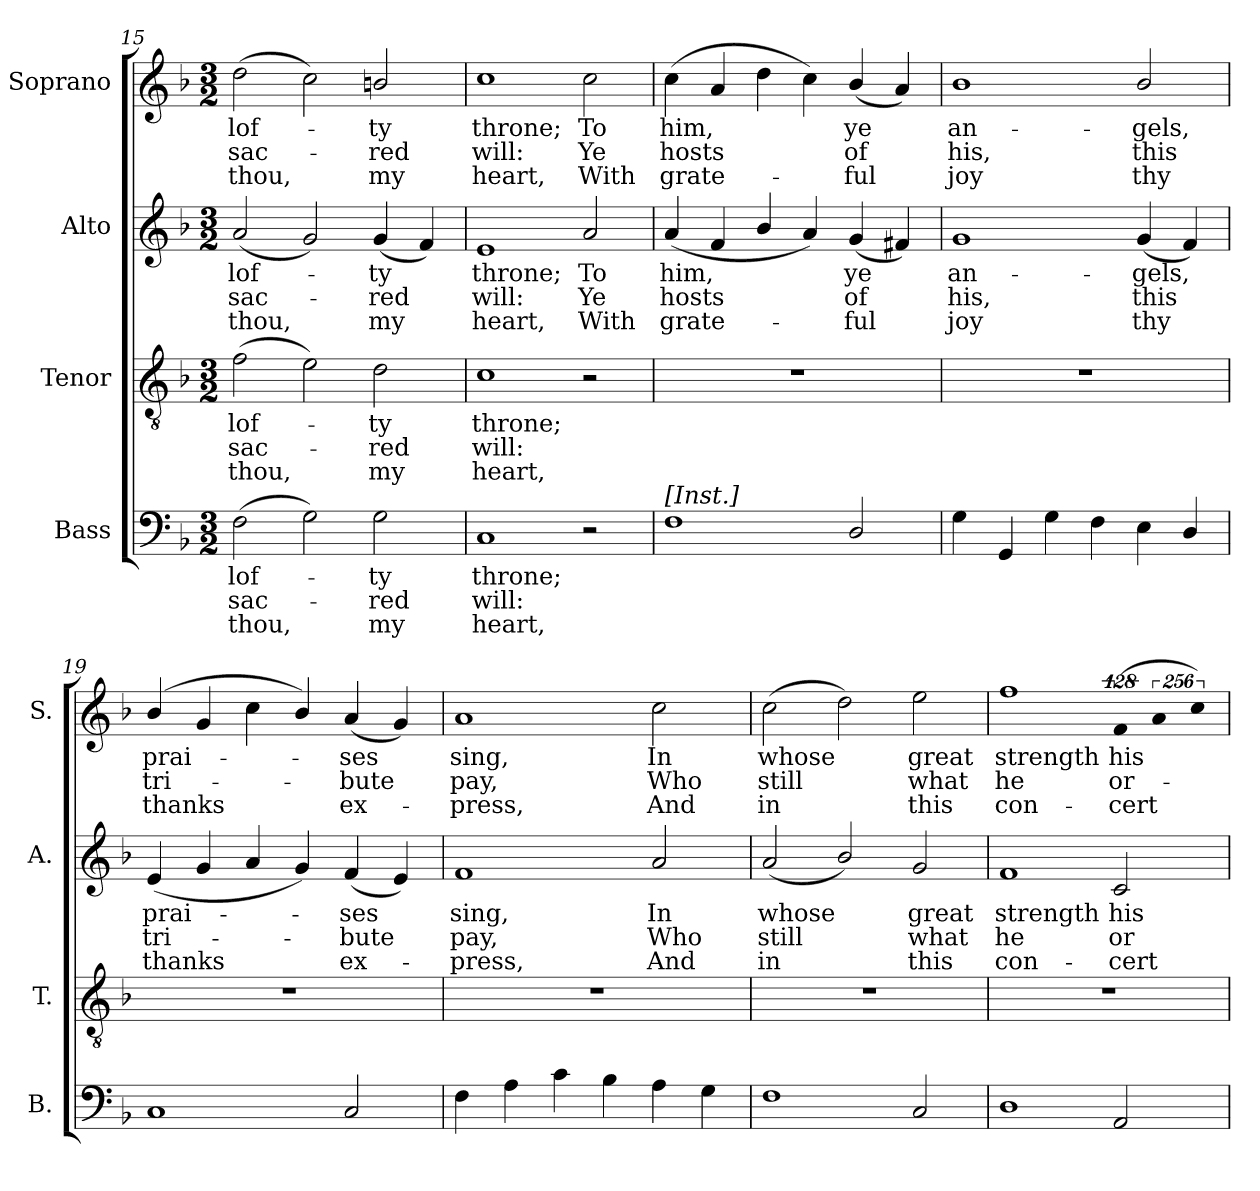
**kern	**text	**text	**text	**kern	**text	**text	**text	**kern	**text	**text	**text	**kern	**text	**text	**text
*part4	*part4	*part4	*part4	*part3	*part3	*part3	*part3	*part2	*part2	*part2	*part2	*part1	*part1	*part1	*part1
*staff4	*staff4	*staff4	*staff4	*staff3	*staff3	*staff3	*staff3	*staff2	*staff2	*staff2	*staff2	*staff1	*staff1	*staff1	*staff1
*I"Bass	*	*	*	*I"Tenor	*	*	*	*I"Alto	*	*	*	*I"Soprano	*	*	*
*I'B.	*	*	*	*I'T.	*	*	*	*I'A.	*	*	*	*I'S.	*	*	*
!!LO:LB:g=z
*clefF4	*	*	*	*clefGv2	*	*	*	*clefG2	*	*	*	*clefG2	*	*	*
*	*	*	*	*ITrd7c12	*	*	*	*	*	*	*	*	*	*	*
*k[b-]	*	*	*	*k[b-]	*	*	*	*k[b-]	*	*	*	*k[b-]	*	*	*
*F:	*	*	*	*F:	*	*	*	*F:	*	*	*	*F:	*	*	*
*M3/2	*	*	*	*M3/2	*	*	*	*M3/2	*	*	*	*M3/2	*	*	*
=15	=15	=15	=15	=15	=15	=15	=15	=15	=15	=15	=15	=15	=15	=15	=15
!	!LO:LY:b:color=#000000	!LO:LY:b:color=#000000	!LO:LY:b:color=#000000	!	!	!	!	!	!	!	!	!	!	!	!
!	!	!	!	!	!LO:LY:b:color=#000000	!LO:LY:b:color=#000000	!LO:LY:b:color=#000000	!	!	!	!	!	!	!	!
!	!	!	!	!	!	!	!	!	!LO:LY:b:color=#000000	!LO:LY:b:color=#000000	!LO:LY:b:color=#000000	!	!	!	!
!	!	!	!	!	!	!	!	!	!	!	!	!	!LO:LY:b:color=#000000	!LO:LY:b:color=#000000	!LO:LY:b:color=#000000
(2Fi\	lof-	sac-	thou,	(2Fi\	lof-	sac-	thou,	(2ai/	lof-	sac-	thou,	(2ddi\	lof-	sac-	thou,
2Gi\)	.	.	.	2Ei\)	.	.	.	2gi/)	.	.	.	2cci\)	.	.	.
!	!LO:LY:b:color=#000000	!LO:LY:b:color=#000000	!LO:LY:b:color=#000000	!	!	!	!	!	!	!	!	!	!	!	!
!	!	!	!	!	!LO:LY:b:color=#000000	!LO:LY:b:color=#000000	!LO:LY:b:color=#000000	!	!	!	!	!	!	!	!
!	!	!	!	!	!	!	!	!	!LO:LY:b:color=#000000	!LO:LY:b:color=#000000	!LO:LY:b:color=#000000	!	!	!	!
!	!	!	!	!	!	!	!	!	!	!	!	!	!LO:LY:b:color=#000000	!LO:LY:b:color=#000000	!LO:LY:b:color=#000000
2Gi\	-ty	-red	my	2Di\	-ty	-red	my	(4gi/	-ty	-red	my	2bni/	-ty	-red	my
.	.	.	.	.	.	.	.	4fi/)	.	.	.	.	.	.	.
=16	=16	=16	=16	=16	=16	=16	=16	=16	=16	=16	=16	=16	=16	=16	=16
!	!LO:LY:b:color=#000000	!LO:LY:b:color=#000000	!LO:LY:b:color=#000000	!	!	!	!	!	!	!	!	!	!	!	!
!	!	!	!	!	!LO:LY:b:color=#000000	!LO:LY:b:color=#000000	!LO:LY:b:color=#000000	!	!	!	!	!	!	!	!
!	!	!	!	!	!	!	!	!	!LO:LY:b:color=#000000	!LO:LY:b:color=#000000	!LO:LY:b:color=#000000	!	!	!	!
!	!	!	!	!	!	!	!	!	!	!	!	!	!LO:LY:b:color=#000000	!LO:LY:b:color=#000000	!LO:LY:b:color=#000000
1Ci	throne;	will:	heart,	1Ci	throne;	will:	heart,	1ei	throne;	will:	heart,	1cci	throne;	will:	heart,
!	!	!	!	!	!	!	!	!	!LO:LY:b:color=#000000	!LO:LY:b:color=#000000	!LO:LY:b:color=#000000	!	!	!	!
!	!	!	!	!	!	!	!	!	!	!	!	!	!LO:LY:b:color=#000000	!LO:LY:b:color=#000000	!LO:LY:b:color=#000000
2r	.	.	.	2r	.	.	.	2ai/	To	Ye	With	2cci\	To	Ye	With
=17	=17	=17	=17	=17	=17	=17	=17	=17	=17	=17	=17	=17	=17	=17	=17
!	!	!	!	!LO:N:vis=1	!	!	!	!	!	!	!	!	!	!	!
!	!	!	!	!	!	!	!	!	!LO:LY:b:color=#000000	!LO:LY:b:color=#000000	!LO:LY:b:color=#000000	!	!	!	!
!LO:TX:a:t=[Inst.]	!	!	!	!	!	!	!	!	!	!	!	!	!	!	!
!	!	!	!	!	!	!	!	!	!	!	!	!	!LO:LY:b:color=#000000	!LO:LY:b:color=#000000	!LO:LY:b:color=#000000
1Fi	.	.	.	1.r	.	.	.	(4ai/	him,	hosts	grate-	(4cci\	him,	hosts	grate-
.	.	.	.	.	.	.	.	4fi/	.	.	.	4ai/	.	.	.
.	.	.	.	.	.	.	.	4b-i/	.	.	.	4ddi\	.	.	.
.	.	.	.	.	.	.	.	4ai/)	.	.	.	4cci\)	.	.	.
!	!	!	!	!	!	!	!	!	!LO:LY:b:color=#000000	!LO:LY:b:color=#000000	!LO:LY:b:color=#000000	!	!	!	!
!	!	!	!	!	!	!	!	!	!	!	!	!	!LO:LY:b:color=#000000	!LO:LY:b:color=#000000	!LO:LY:b:color=#000000
2Di/	.	.	.	.	.	.	.	(4gi/	ye	of	-ful	(4b-i/	ye	of	-ful
.	.	.	.	.	.	.	.	4f#Xi/)	.	.	.	4ai/)	.	.	.
=18	=18	=18	=18	=18	=18	=18	=18	=18	=18	=18	=18	=18	=18	=18	=18
!	!	!	!	!LO:N:vis=1	!	!	!	!	!	!	!	!	!	!	!
!	!	!	!	!	!	!	!	!	!LO:LY:b:color=#000000	!LO:LY:b:color=#000000	!LO:LY:b:color=#000000	!	!	!	!
!	!	!	!	!	!	!	!	!	!	!	!	!	!LO:LY:b:color=#000000	!LO:LY:b:color=#000000	!LO:LY:b:color=#000000
4Gi\	.	.	.	1.r	.	.	.	1gi	an-	his,	joy	1b-i	an-	his,	joy
4GGi/	.	.	.	.	.	.	.	.	.	.	.	.	.	.	.
4Gi\	.	.	.	.	.	.	.	.	.	.	.	.	.	.	.
4Fi\	.	.	.	.	.	.	.	.	.	.	.	.	.	.	.
!	!	!	!	!	!	!	!	!	!LO:LY:b:color=#000000	!LO:LY:b:color=#000000	!LO:LY:b:color=#000000	!	!	!	!
!	!	!	!	!	!	!	!	!	!	!	!	!	!LO:LY:b:color=#000000	!LO:LY:b:color=#000000	!LO:LY:b:color=#000000
4Ei\	.	.	.	.	.	.	.	(4gi/	-gels,	this	thy	2b-i/	-gels,	this	thy
4Di/	.	.	.	.	.	.	.	4fi/)	.	.	.	.	.	.	.
=19	=19	=19	=19	=19	=19	=19	=19	=19	=19	=19	=19	=19	=19	=19	=19
!	!	!	!	!LO:N:vis=1	!	!	!	!	!	!	!	!	!	!	!
!	!	!	!	!	!	!	!	!	!LO:LY:b:color=#000000	!LO:LY:b:color=#000000	!LO:LY:b:color=#000000	!	!	!	!
!	!	!	!	!	!	!	!	!	!	!	!	!	!LO:LY:b:color=#000000	!LO:LY:b:color=#000000	!LO:LY:b:color=#000000
1Ci	.	.	.	1.r	.	.	.	(4ei/	prai-	tri-	thanks	(4b-i/	prai-	tri-	thanks
.	.	.	.	.	.	.	.	4gi/	.	.	.	4gi/	.	.	.
.	.	.	.	.	.	.	.	4ai/	.	.	.	4cci\	.	.	.
.	.	.	.	.	.	.	.	4gi/)	.	.	.	4b-i/)	.	.	.
!	!	!	!	!	!	!	!	!	!LO:LY:b:color=#000000	!LO:LY:b:color=#000000	!LO:LY:b:color=#000000	!	!	!	!
!	!	!	!	!	!	!	!	!	!	!	!	!	!LO:LY:b:color=#000000	!LO:LY:b:color=#000000	!LO:LY:b:color=#000000
2Ci/	.	.	.	.	.	.	.	(4fi/	-ses	-bute	ex-	(4ai/	-ses	-bute	ex-
.	.	.	.	.	.	.	.	4ei/)	.	.	.	4gi/)	.	.	.
=20	=20	=20	=20	=20	=20	=20	=20	=20	=20	=20	=20	=20	=20	=20	=20
!	!	!	!	!LO:N:vis=1	!	!	!	!	!	!	!	!	!	!	!
!	!	!	!	!	!	!	!	!	!LO:LY:b:color=#000000	!LO:LY:b:color=#000000	!LO:LY:b:color=#000000	!	!	!	!
!	!	!	!	!	!	!	!	!	!	!	!	!	!LO:LY:b:color=#000000	!LO:LY:b:color=#000000	!LO:LY:b:color=#000000
4Fi\	.	.	.	1.r	.	.	.	1fi	sing,	pay,	-press,	1ai	sing,	pay,	-press,
4Ai\	.	.	.	.	.	.	.	.	.	.	.	.	.	.	.
4ci\	.	.	.	.	.	.	.	.	.	.	.	.	.	.	.
4B-i\	.	.	.	.	.	.	.	.	.	.	.	.	.	.	.
!	!	!	!	!	!	!	!	!	!LO:LY:b:color=#000000	!LO:LY:b:color=#000000	!LO:LY:b:color=#000000	!	!	!	!
!	!	!	!	!	!	!	!	!	!	!	!	!	!LO:LY:b:color=#000000	!LO:LY:b:color=#000000	!LO:LY:b:color=#000000
4Ai\	.	.	.	.	.	.	.	2ai/	In	Who	And	2cci\	In	Who	And
4Gi\	.	.	.	.	.	.	.	.	.	.	.	.	.	.	.
!!LO:PB:g=z
=21	=21	=21	=21	=21	=21	=21	=21	=21	=21	=21	=21	=21	=21	=21	=21
!	!	!	!	!LO:N:vis=1	!	!	!	!	!	!	!	!	!	!	!
!	!	!	!	!	!	!	!	!	!LO:LY:b:color=#000000	!LO:LY:b:color=#000000	!LO:LY:b:color=#000000	!	!	!	!
!	!	!	!	!	!	!	!	!	!	!	!	!	!LO:LY:b:color=#000000	!LO:LY:b:color=#000000	!LO:LY:b:color=#000000
1Fi	.	.	.	1.r	.	.	.	(2ai/	whose	still	in	(2cci\	whose	still	in
.	.	.	.	.	.	.	.	2b-i/)	.	.	.	2ddi\)	.	.	.
!	!	!	!	!	!	!	!	!	!LO:LY:b:color=#000000	!LO:LY:b:color=#000000	!LO:LY:b:color=#000000	!	!	!	!
!	!	!	!	!	!	!	!	!	!	!	!	!	!LO:LY:b:color=#000000	!LO:LY:b:color=#000000	!LO:LY:b:color=#000000
2Ci/	.	.	.	.	.	.	.	2gi/	great	what	this	2eei\	great	what	this
=22	=22	=22	=22	=22	=22	=22	=22	=22	=22	=22	=22	=22	=22	=22	=22
!	!	!	!	!LO:N:vis=1	!	!	!	!	!	!	!	!	!	!	!
!	!	!	!	!	!	!	!	!	!LO:LY:b:color=#000000	!LO:LY:b:color=#000000	!LO:LY:b:color=#000000	!	!	!	!
!	!	!	!	!	!	!	!	!	!	!	!	!	!LO:LY:b:color=#000000	!LO:LY:b:color=#000000	!LO:LY:b:color=#000000
1Di	.	.	.	1.r	.	.	.	1fi	strength	he	con-	1ffi	strength	he	con-
!	!	!	!	!	!	!	!	!	!LO:LY:b:color=#000000	!LO:LY:b:color=#000000	!LO:LY:b:color=#000000	!LO:N:vis=4	!	!	!
!	!	!	!	!	!	!	!	!	!	!	!	!	!LO:LY:b:color=#000000	!LO:LY:b:color=#000000	!LO:LY:b:color=#000000
2AAi/	.	.	.	.	.	.	.	2ci/	his	or-	-cert	(512%85fi/	his	or-	-cert
!	!	!	!	!	!	!	!	!	!	!	!	!LO:N:vis=4	!	!	!
.	.	.	.	.	.	.	.	.	.	.	.	1024%171ai/	.	.	.
!	!	!	!	!	!	!	!	!	!	!	!	!LO:N:vis=4	!	!	!
.	.	.	.	.	.	.	.	.	.	.	.	1024%171cci\)	.	.	.
=	=	=	=	=	=	=	=	=	=	=	=	=	=	=	=
*-	*-	*-	*-	*-	*-	*-	*-	*-	*-	*-	*-	*-	*-	*-	*-
